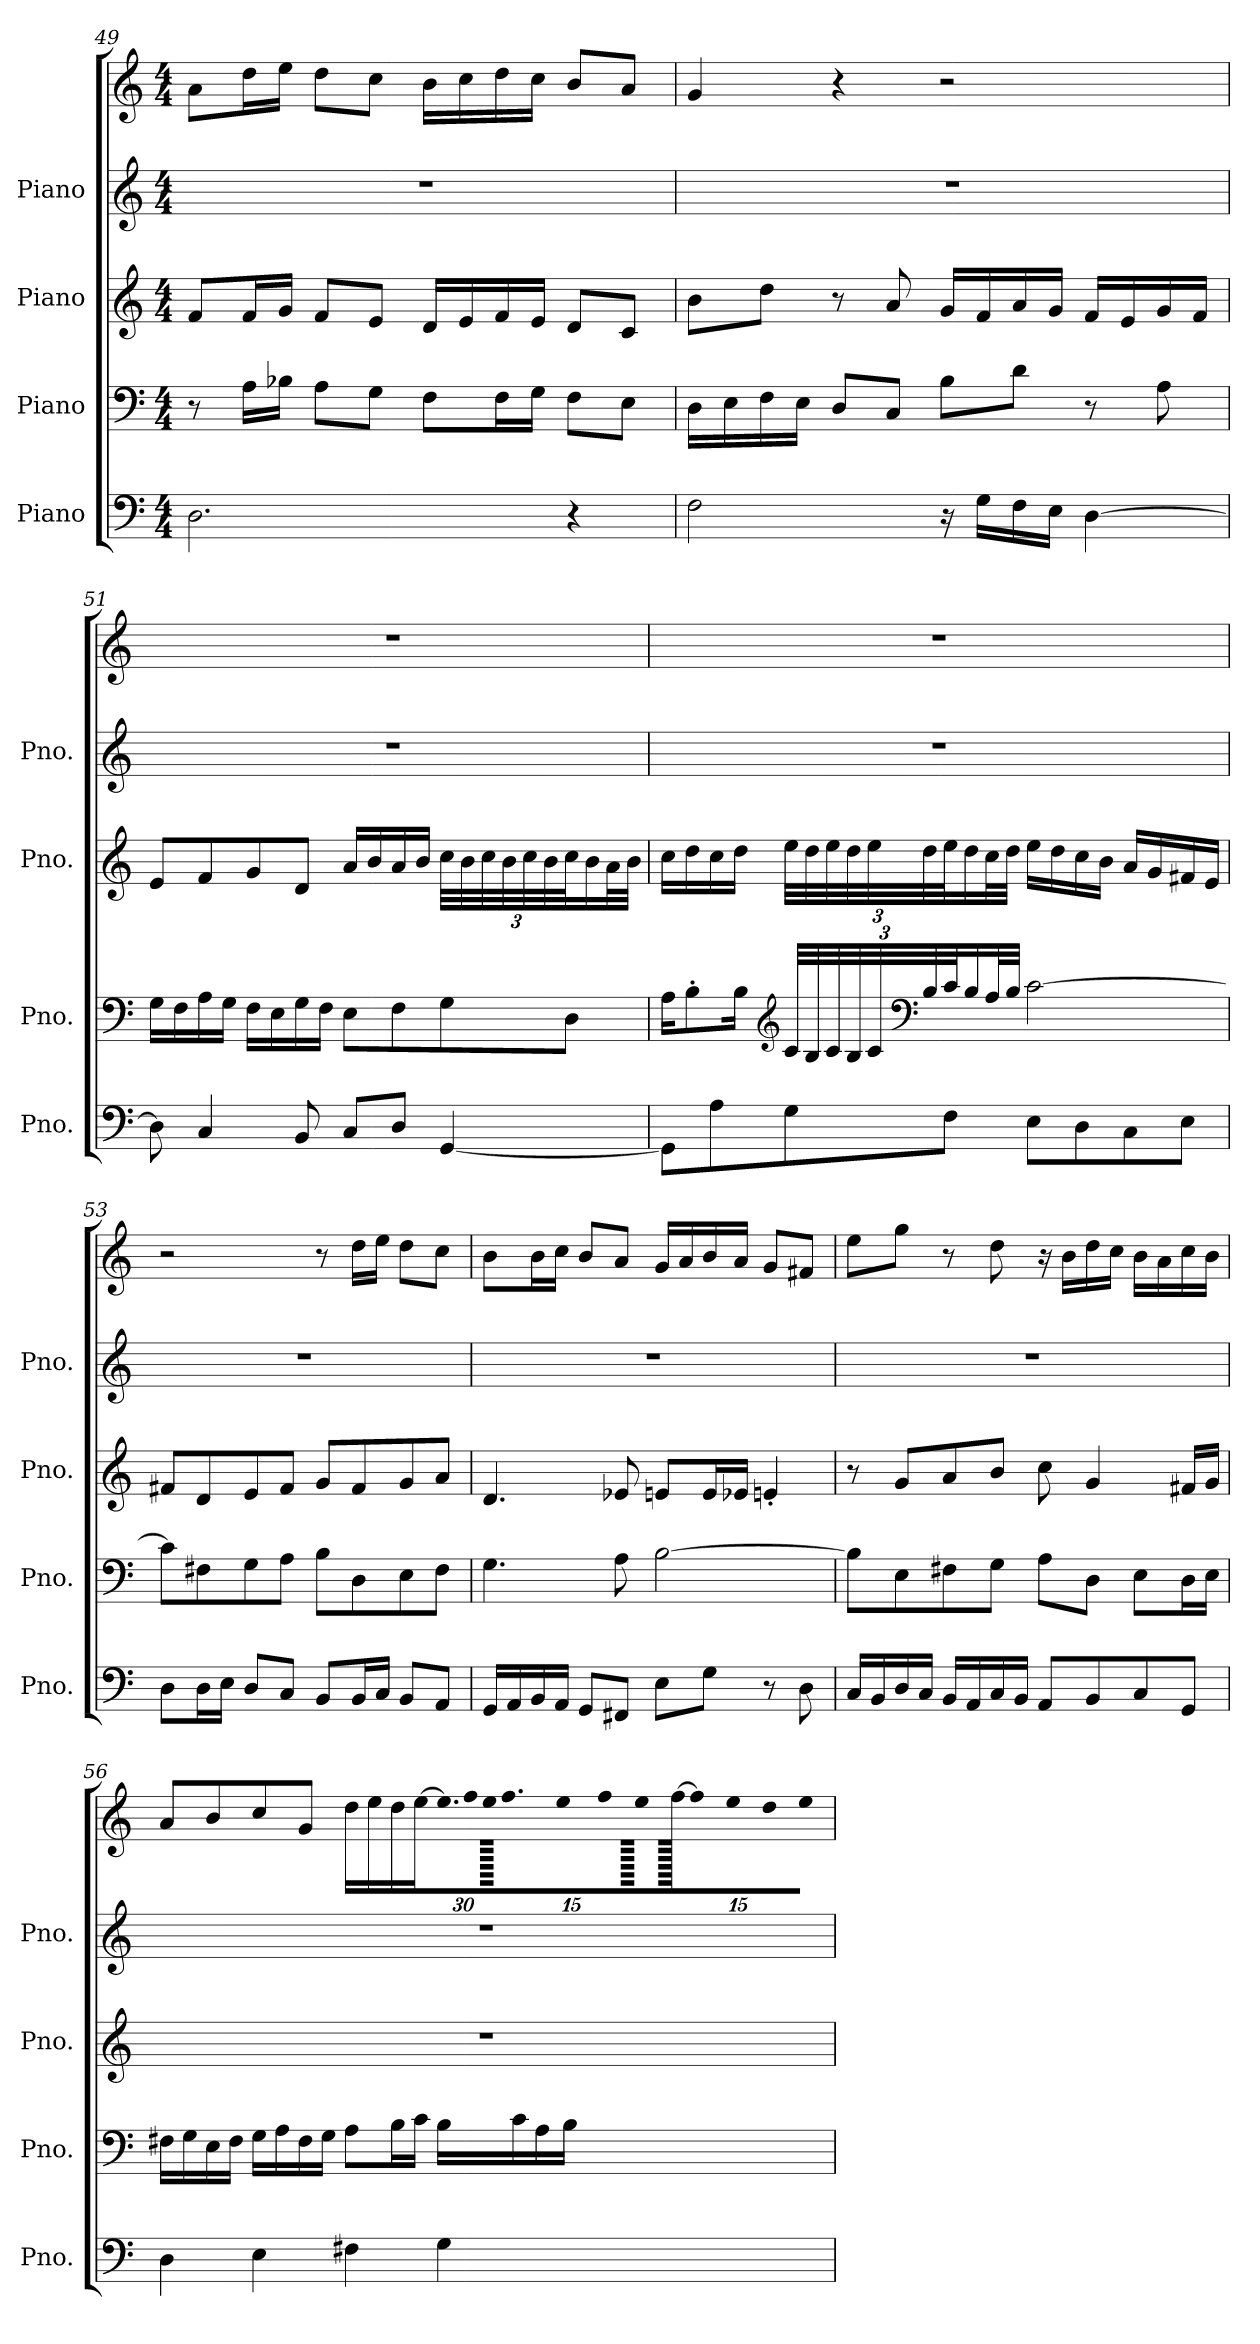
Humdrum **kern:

**kern	**kern	**kern	**kern	**kern
*part4	*part3	*part2	*part1	*part1
*staff5	*staff4	*staff3	*staff2	*staff1
*I"Piano	*I"Piano	*I"Piano	*I"Piano	*
*I'Pno.	*I'Pno.	*I'Pno.	*I'Pno.	*
!!LO:LB:g=z
*clefF4	*clefF4	*clefG2	*clefG2	*clefG2
*k[]	*k[]	*k[]	*k[]	*k[]
*M4/4	*M4/4	*M4/4	*M4/4	*M4/4
=49	=49	=49	=49	=49
2.D\	8r	8f/L	1r	8a\L
.	16A\LL	16f/L	.	16dd\L
.	16B-X\JJ	16g/JJ	.	16ee\JJ
.	8A\L	8f/L	.	8dd\L
.	8G\J	8e/J	.	8cc\J
.	8F\L	16d/LL	.	16b\LL
.	.	16e/	.	16cc\
.	16F\L	16f/	.	16dd\
.	16G\JJ	16e/JJ	.	16cc\JJ
4r	8F\L	8d/L	.	8b/L
.	8E\J	8c/J	.	8a/J
=50	=50	=50	=50	=50
2F\	16D\LL	8b\L	1r	4g/
.	16E\	.	.	.
.	16F\	8dd\J	.	.
.	16E\JJ	.	.	.
.	8D/L	8r	.	4r
.	8C/J	8a/	.	.
16r	8B\L	16g/LL	.	2r
16G\LL	.	16f/	.	.
16F\	8d\J	16a/	.	.
16E\JJ	.	16g/JJ	.	.
[4D\	8r	16f/LL	.	.
.	.	16e/	.	.
.	8A\	16g/	.	.
.	.	16f/JJ	.	.
!!LO:PB:g=z
=51	=51	=51	=51	=51
8D\]	16G\LL	8e/L	1r	1r
.	16F\	.	.	.
4C/	16A\	8f/	.	.
.	16G\JJ	.	.	.
.	16F\LL	8g/	.	.
.	16E\	.	.	.
8BB/	16G\	8d/J	.	.
.	16F\JJ	.	.	.
8C/L	8E\L	16a/LL	.	.
.	.	16b/	.	.
8D/J	8F\	16a/	.	.
.	.	16b/JJ	.	.
*	*	*Xbrackettup	*	*
[4GG/	8G\	48cc\LLL	.	.
.	.	48b\	.	.
.	.	48cc\	.	.
.	.	48b\	.	.
.	.	48cc\	.	.
.	.	48b\	.	.
.	8D\J	48cc\J	.	.
.	.	24b\	.	.
.	.	32a\L	.	.
.	.	32b\JJJ	.	.
!!LO:LB:g=z
=52	=52	=52	=52	=52
8GG\L]	16A\KL	16cc\LL	1r	1r
.	8B'\	16dd\	.	.
8A\	.	16cc\	.	.
.	16B\Jk	16dd\JJ	.	.
*	*clefG2	*	*	*
*	*Xbrackettup	*	*	*
8G\	48c/LLL	48ee\LLL	.	.
.	48B/	48dd\	.	.
.	48c/	48ee\	.	.
.	48B/	48dd\	.	.
.	48c/	48ee\	.	.
*	*clefF4	*	*	*
.	48B/	48dd\	.	.
8F\J	48c/J	48ee\J	.	.
.	24B/	24dd\	.	.
.	32A/L	32cc\L	.	.
.	32B/JJJ	32dd\JJJ	.	.
8E\L	[2c\	16ee\LL	.	.
.	.	16dd\	.	.
8D\	.	16cc\	.	.
.	.	16b\JJ	.	.
8C\	.	16a/LL	.	.
.	.	16g/	.	.
8E\J	.	16f#X/	.	.
.	.	16e/JJ	.	.
=53	=53	=53	=53	=53
8D\L	8c\L]	8f#X/L	1r	2r
16D\L	8F#X\	8d/	.	.
16E\JJ	.	.	.	.
8D/L	8G\	8e/	.	.
8C/J	8A\J	8f#/J	.	.
8BB/L	8B\L	8g/L	.	8r
16BB/L	8D\	8f#/	.	16dd\LL
16C/JJ	.	.	.	16ee\JJ
8BB/L	8E\	8g/	.	8dd\L
8AA/J	8F#\J	8a/J	.	8cc\J
!!LO:PB:g=z
=54	=54	=54	=54	=54
16GG/LL	4.G\	4.d/	1r	8b\L
16AA/	.	.	.	.
16BB/	.	.	.	16b\L
16AA/JJ	.	.	.	16cc\JJ
8GG/L	.	.	.	8b/L
8FF#X/J	8A\	8e-X/	.	8a/J
8E\L	[2B\	8en/L	.	16g/LL
.	.	.	.	16a/
8G\J	.	16e/L	.	16b/
.	.	16e-X/JJ	.	16a/JJ
8r	.	4en'/	.	8g/L
8D\	.	.	.	8f#X/J
=55	=55	=55	=55	=55
16C/LL	8B\L]	8r	1r	8ee\L
16BB/	.	.	.	.
16D/	8E\	8g/L	.	8gg\J
16C/JJ	.	.	.	.
16BB/LL	8F#X\	8a/	.	8r
16AA/	.	.	.	.
16C/	8G\J	8b/J	.	8dd\
16BB/JJ	.	.	.	.
8AA/L	8A\L	8cc\	.	16r
.	.	.	.	16b\LL
8BB/	8D\J	4g/	.	16dd\
.	.	.	.	16cc\JJ
8C/	8E\L	.	.	16b\LL
.	.	.	.	16a\
8GG/J	16D\L	16f#X/LL	.	16cc\
.	16E\JJ	16g/JJ	.	16b\JJ
!!LO:LB:g=z
=56	=56	=56	=56	=56
4D\	16F#X\LL	1r	1r	8a/L
.	16G\	.	.	.
.	16E\	.	.	8b/
.	16F#\JJ	.	.	.
4E\	16G\LL	.	.	8cc/
.	16A\	.	.	.
.	16F#\	.	.	8g/J
.	16G\JJ	.	.	.
4F#X\	8A\L	.	.	16dd\LL
.	.	.	.	16ee\
.	16B\L	.	.	16dd\
.	16c\JJ	.	.	[16ee\
*	*	*	*	*Xbrackettup
!	!	!	!	!LO:N:vis=256.
4G\	16B\LL	.	.	1920%17ee\KLL]
!	!	!	!	!LO:N:vis=256%9
.	.	.	.	960%17ff\
!	!	!	!	!LO:N:vis=256%9
.	.	.	.	960%17ee\
.	.	.	.	1920ryy
!	!	!	!	!LO:N:vis=32.
.	.	.	.	640%17ff\
.	16c\	.	.	.
!	!	!	!	!LO:N:vis=256%9
.	.	.	.	960%17ee\
!	!	!	!	!LO:N:vis=256%9
.	.	.	.	960%17ff\
.	.	.	.	1920ryy
!	!	!	!	!LO:N:vis=256%9
.	.	.	.	960%17ee\J
.	16A\	.	.	[960ff\
.	.	.	.	960%23ff\J]
.	.	.	.	20ee\
.	16B\JJ	.	.	.
.	.	.	.	40dd\L
.	.	.	.	40ee\JJJ
=	=	=	=	=
*-	*-	*-	*-	*-
